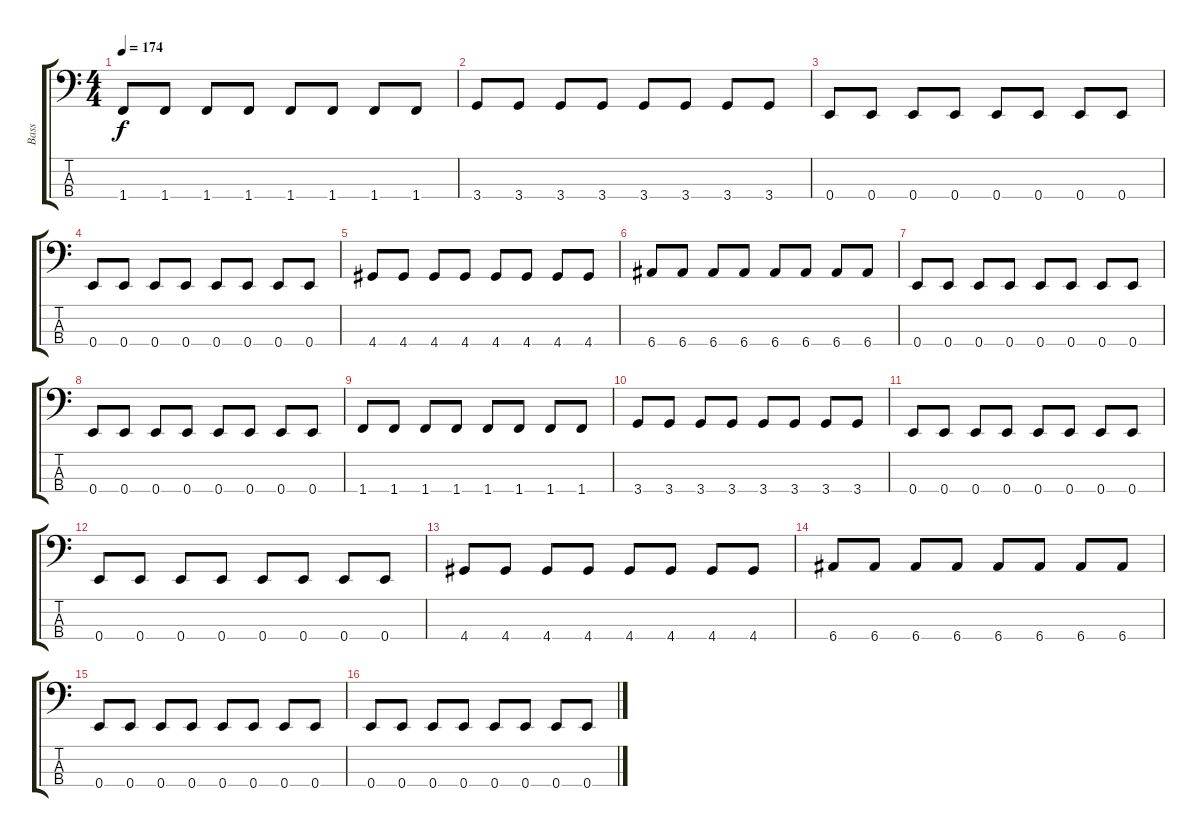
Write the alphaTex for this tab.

\track ("Bass" "Bass") {instrument electricbassfinger}
\staff {score tabs}
\tuning (G2 D2 A1 E1) {hide}
\ts (4 4)
\tempo 174
\clef f4
\ks c
1.4.8{dy f} 1.4.8 1.4.8 1.4.8 1.4.8 1.4.8 1.4.8 1.4.8 |
3.4.8 3.4.8 3.4.8 3.4.8 3.4.8 3.4.8 3.4.8 3.4.8 |
0.4.8 0.4.8 0.4.8 0.4.8 0.4.8 0.4.8 0.4.8 0.4.8 |
0.4.8 0.4.8 0.4.8 0.4.8 0.4.8 0.4.8 0.4.8 0.4.8 |
4.4.8 4.4.8 4.4.8 4.4.8 4.4.8 4.4.8 4.4.8 4.4.8 |
6.4.8 6.4.8 6.4.8 6.4.8 6.4.8 6.4.8 6.4.8 6.4.8 |
0.4.8 0.4.8 0.4.8 0.4.8 0.4.8 0.4.8 0.4.8 0.4.8 |
0.4.8 0.4.8 0.4.8 0.4.8 0.4.8 0.4.8 0.4.8 0.4.8 |
1.4.8 1.4.8 1.4.8 1.4.8 1.4.8 1.4.8 1.4.8 1.4.8 |
3.4.8 3.4.8 3.4.8 3.4.8 3.4.8 3.4.8 3.4.8 3.4.8 |
0.4.8 0.4.8 0.4.8 0.4.8 0.4.8 0.4.8 0.4.8 0.4.8 |
0.4.8 0.4.8 0.4.8 0.4.8 0.4.8 0.4.8 0.4.8 0.4.8 |
4.4.8 4.4.8 4.4.8 4.4.8 4.4.8 4.4.8 4.4.8 4.4.8 |
6.4.8 6.4.8 6.4.8 6.4.8 6.4.8 6.4.8 6.4.8 6.4.8 |
0.4.8 0.4.8 0.4.8 0.4.8 0.4.8 0.4.8 0.4.8 0.4.8 |
0.4.8 0.4.8 0.4.8 0.4.8 0.4.8 0.4.8 0.4.8 0.4.8
